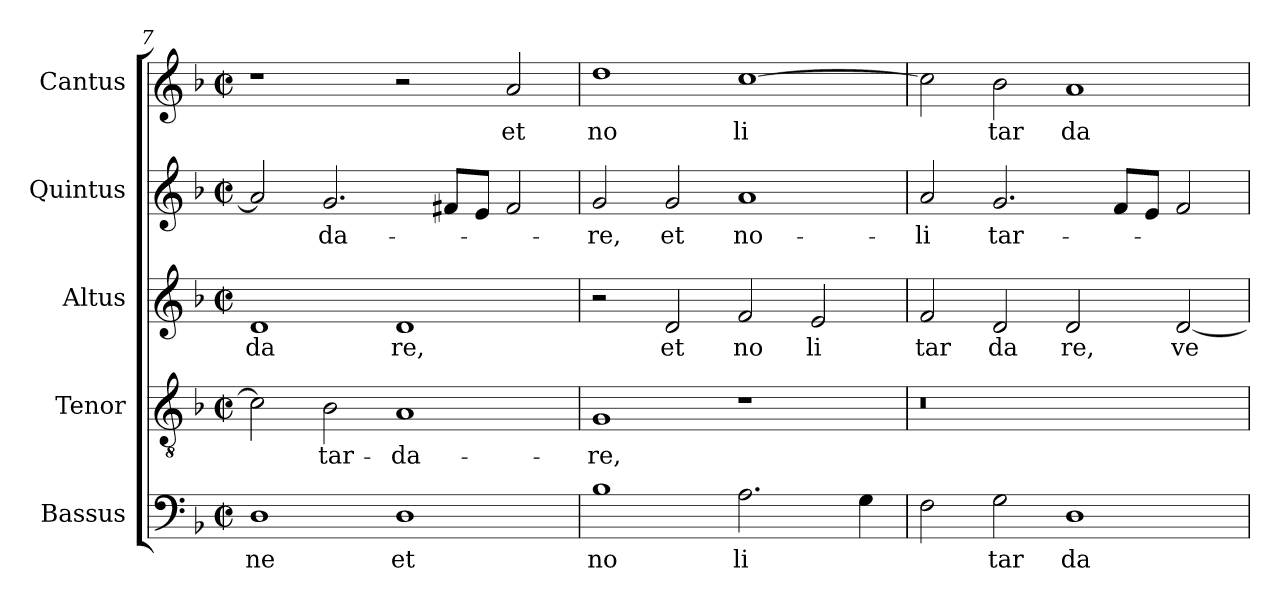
**kern	**text	**kern	**text	**kern	**text	**kern	**text	**kern	**text
*part5	*part5	*part4	*part4	*part3	*part3	*part2	*part2	*part1	*part1
*staff5	*staff5	*staff4	*staff4	*staff3	*staff3	*staff2	*staff2	*staff1	*staff1
*I"Bassus	*	*I"Tenor	*	*I"Altus	*	*I"Quintus	*	*I"Cantus	*
*clefF4	*	*clefGv2	*	*clefG2	*	*clefG2	*	*clefG2	*
*k[b-]	*	*k[b-]	*	*k[b-]	*	*k[b-]	*	*k[b-]	*
*F:	*	*F:	*	*F:	*	*F:	*	*F:	*
*M2/2	*	*M2/2	*	*M2/2	*	*M2/2	*	*M2/2	*
*met(c|)	*	*met(c|)	*	*met(c|)	*	*met(c|)	*	*met(c|)	*
=7	=7	=7	=7	=7	=7	=7	=7	=7	=7
!	!LO:LY:b:cj	!	!	!	!LO:LY:b:cj	!	!	!	!
1D	ne	2c\]	.	1d	da	2a/]	.	1r	.
!	!	!	!LO:LY:b:cj	!	!	!	!LO:LY:b:cj	!	!
.	.	2B-\	tar-	.	.	2.g/	-da-	.	.
!	!LO:LY:b:cj	!	!LO:LY:b:cj	!	!LO:LY:b:cj	!	!	!	!
1D	et	1A	-da-	1d	re,	.	.	2r	.
.	.	.	.	.	.	8f#/L	.	.	.
.	.	.	.	.	.	8e/J	.	.	.
!	!	!	!	!	!	!	!	!	!LO:LY:b:cj
.	.	.	.	.	.	2f#/	.	2a/	et
=8	=8	=8	=8	=8	=8	=8	=8	=8	=8
!	!LO:LY:b:cj	!	!LO:LY:b:cj	!	!	!	!LO:LY:b:cj	!	!LO:LY:b:cj
1B-	no	1G	-re,	2r	.	2g/	-re,	1dd	no
!	!	!	!	!	!LO:LY:b:cj	!	!LO:LY:b:cj	!	!
.	.	.	.	2d/	et	2g/	et	.	.
!	!LO:LY:b:cj	!	!	!	!LO:LY:b:cj	!	!LO:LY:b:cj	!	!LO:LY:b:cj
2.A\	li	1r	.	2f/	no	1a	no-	[>1cc	li
!	!	!	!	!	!LO:LY:b:cj	!	!	!	!
.	.	.	.	2e/	li	.	.	.	.
4G\	.	.	.	.	.	.	.	.	.
=9	=9	=9	=9	=9	=9	=9	=9	=9	=9
!	!	!	!	!	!LO:LY:b:cj	!	!LO:LY:b:cj	!	!
2F\	.	0r	.	2f/	tar	2a/	-li	2cc\]	.
!	!LO:LY:b:cj	!	!	!	!LO:LY:b:cj	!	!LO:LY:b	!	!LO:LY:b:cj
2G\	tar	.	.	2d/	da	2.g/	tar-	2b-\	tar
!	!LO:LY:b:cj	!	!	!	!LO:LY:b:cj	!	!	!	!LO:LY:b:cj
1D	da	.	.	2d/	re,	.	.	1a	da
.	.	.	.	.	.	8f/L	.	.	.
.	.	.	.	.	.	8e/J	.	.	.
!	!	!	!	!	!LO:LY:b:cj	!	!	!	!
.	.	.	.	[<2d/	ve	2f/	.	.	.
=	=	=	=	=	=	=	=	=	=
*-	*-	*-	*-	*-	*-	*-	*-	*-	*-
